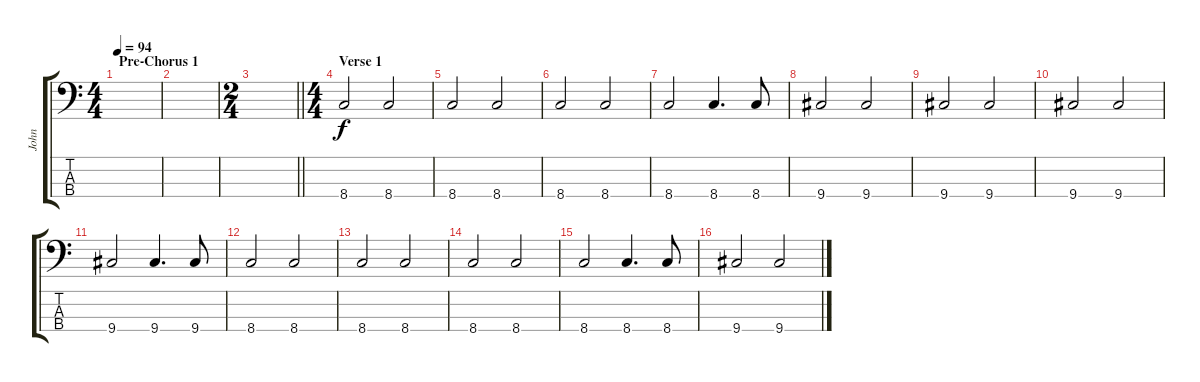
\track ("John" "John") {instrument electricbassfinger}
\staff {score tabs}
\tuning (G2 D2 A1 E1) {hide}
\ts (4 4)
\section ("" "Pre-Chorus 1")
\tempo 94
\clef f4
\ks c
|
|
\ts (2 4)
\barLineRight lightlight
|
\ts (4 4)
\section ("" "Verse 1")
8.4.2 8.4.2 |
8.4.2 8.4.2 |
8.4.2 8.4.2 |
8.4.2 8.4.4{d} 8.4.8 |
9.4.2 9.4.2 |
9.4.2 9.4.2 |
9.4.2 9.4.2 |
9.4.2 9.4.4{d} 9.4.8 |
8.4.2 8.4.2 |
8.4.2 8.4.2 |
8.4.2 8.4.2 |
8.4.2 8.4.4{d} 8.4.8 |
9.4.2 9.4.2
